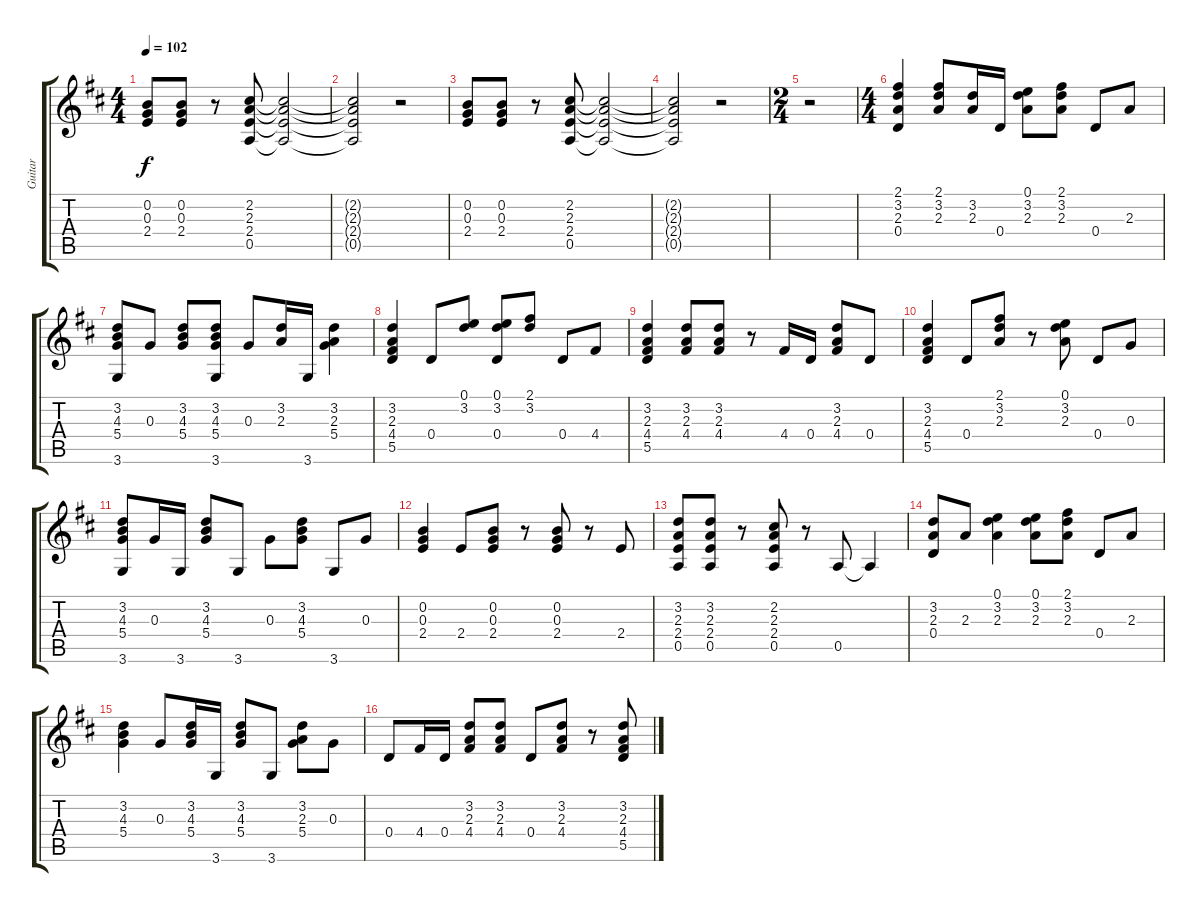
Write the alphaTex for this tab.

\track ("Guitar" "Guitar") {instrument acousticguitarsteel}
\staff {score tabs}
\tuning (E4 B3 G3 D3 A2 E2) {hide}
\ts (4 4)
\tempo 102
\clef g2
\ks d
(0.2 0.3 2.4).8{dy f} (0.2 0.3 2.4).8 r.8 (2.2 2.3 2.4 0.5).8 (2.2{t} 2.3{t} 2.4{t} 0.5{t}).2 |
(2.2{t} 2.3{t} 2.4{t} 0.5{t}).2 r.2 |
(0.2 0.3 2.4).8 (0.2 0.3 2.4).8 r.8 (2.2 2.3 2.4 0.5).8 (2.2{t} 2.3{t} 2.4{t} 0.5{t}).2 |
(2.2{t} 2.3{t} 2.4{t} 0.5{t}).2 r.2 |
\ts (2 4)
r.2 |
\ts (4 4)
(2.1 3.2 2.3 0.4).4 (2.1 3.2 2.3).8 (3.2 2.3).16 0.4.16 (0.1 3.2 2.3).8 (2.1 3.2 2.3).8 0.4.8 2.3.8 |
(3.2 4.3 5.4 3.6).8 0.3.8 (3.2 4.3 5.4).8 (3.2 4.3 5.4 3.6).8 0.3.8 (3.2 2.3).16 3.6.16 (3.2 2.3 5.4).4 |
(3.2 2.3 4.4 5.5).4 0.4.8 (0.1 3.2).8 (0.1 3.2 0.4).8 (2.1 3.2).8 0.4.8 4.4.8 |
(3.2 2.3 4.4 5.5).4 (3.2 2.3 4.4).8 (3.2 2.3 4.4).8 r.8 4.4.16 0.4.16 (3.2 2.3 4.4).8 0.4.8 |
(3.2 2.3 4.4 5.5).4 0.4.8 (2.1 3.2 2.3).8 r.8 (0.1 3.2 2.3).8 0.4.8 0.3.8 |
(3.2 4.3 5.4 3.6).8 0.3.16 3.6.16 (3.2 4.3 5.4).8 3.6.8 0.3.8 (3.2 4.3 5.4).8 3.6.8 0.3.8 |
(0.2 0.3 2.4).4 2.4.8 (0.2 0.3 2.4).8 r.8 (0.2 0.3 2.4).8 r.8 2.4.8 |
(3.2 2.3 2.4 0.5).8 (3.2 2.3 2.4 0.5).8 r.8 (2.2 2.3 2.4 0.5).8 r.8 0.5.8 0.5{t}.4 |
(3.2 2.3 0.4).8 2.3.8 (0.1 3.2 2.3).4 (0.1 3.2 2.3).8 (2.1 3.2 2.3).8 0.4.8 2.3.8 |
(3.2 4.3 5.4).4 0.3.8 (3.2 4.3 5.4).16 3.6.16 (3.2 4.3 5.4).8 3.6.8 (3.2 2.3 5.4).8 0.3.8 |
0.4.8 4.4.16 0.4.16 (3.2 2.3 4.4).8 (3.2 2.3 4.4).8 0.4.8 (3.2 2.3 4.4).8 r.8 (3.2 2.3 4.4 5.5).8
